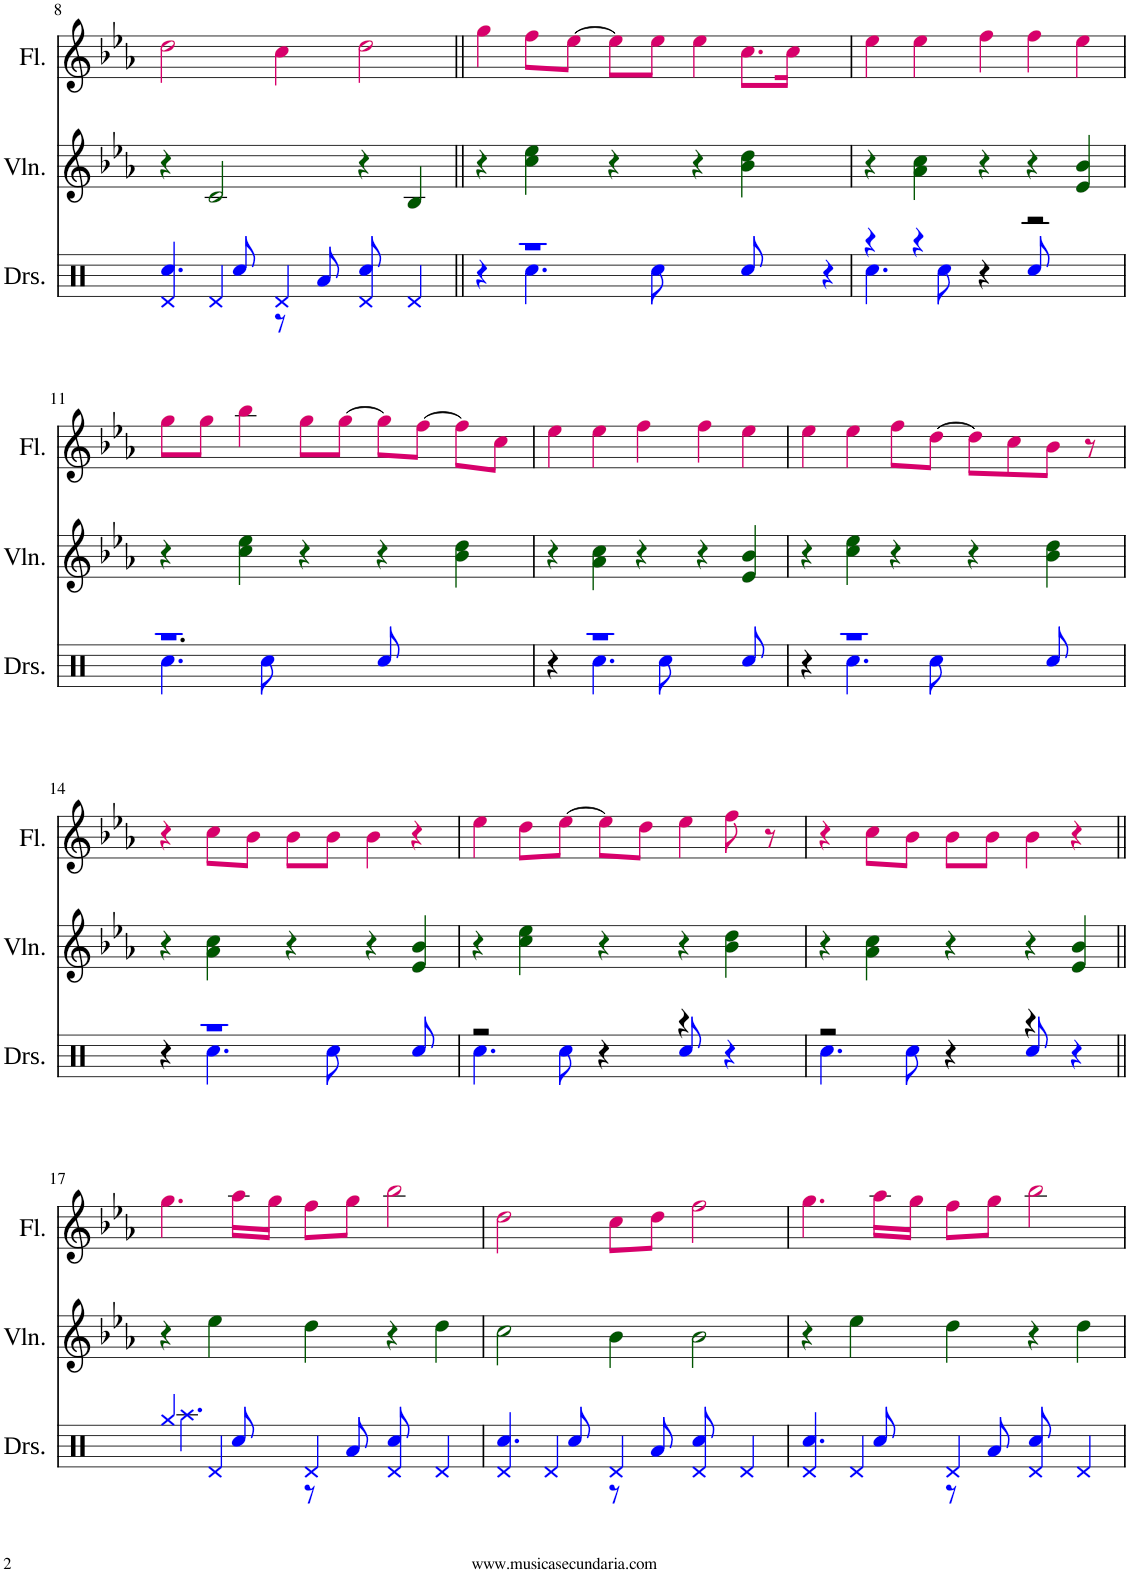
**kern	**kern	**kern
*part3	*part2	*part1
*staff3	*staff2	*staff1
*I"Drumset	*I"Violín	*I"Flauta
*I'Drs.	*I'Vln.	*I'Fl.
!!LO:PB:g=z
*clefX	*clefG2	*clefG2
*k[b-e-a-]	*k[b-e-a-]	*k[b-e-a-]
*M5/4	*M5/4	*M5/4
=8	=8	=8
*^	*	*
4Rdi/	4.Rcci/	4r	2ddj\
4Rdi/	.	2cZ/	.
.	8Rcci/	.	.
4Rdi/	8r	.	4ccj\
.	8Rai/L	.	.
4Rdi/	8Rcci/J	4r	2ddj\
.	4.ryy	.	.
4Rdi/	.	4B-Z/	.
=9||	=9||	=9||	=9||
4r	4ryy	4r	4ggj\
1r	4.Rcci\	4ccZ\ 4ee-Z\	8ffj\L
.	.	.	[8ee-j\J
.	.	4r	8ee-j\L]
.	8Rcci\L	.	8ee-j\J
.	4ryy	4r	4ee-j\
.	8Rcci/J	4b-Z\ 4ddZ\	8.ccj\L
.	4.ryy	.	.
.	.	.	16ccj\Jk
4r	.	4ryy	4ryy
=10	=10	=10	=10
4r	4.Rcci\	4r	4ee-j\
4r	.	4a-Z\ 4ccZ\	4ee-j\
.	8Rcci\L	.	.
4r	4ryy	4r	4ffj\
2r	8Rcci/J	4r	4ffj\
.	4.ryy	.	.
.	.	4e-Z/ 4b-Z/	4ee-j\
!!LO:LB:g=z
=11	=11	=11	=11
4%5r	4.Rcci\	4r	8ggj\L
.	.	.	8ggj\J
.	.	4ccZ\ 4ee-Z\	4bb-j\
.	8Rcci\L	.	.
.	4ryy	4r	8ggj\L
.	.	.	[8ggj\J
.	8Rcci/J	4r	8ggj\L]
.	4.ryy	.	[8ffj\J
.	.	4b-Z\ 4ddZ\	8ffj\L]
.	.	.	8ccj\J
=12	=12	=12	=12
4r	4ryy	4r	4ee-j\
4r	4.Rcci\	4a-Z\ 4ccZ\	4ee-j\
1r	.	4r	4ffj\
.	8Rcci\L	.	.
.	4ryy	4r	4ffj\
.	8Rcci/J	4e-Z/ 4b-Z/	4ee-j\
.	4.ryy	.	.
.	.	4ryy	4ryy
=13	=13	=13	=13
4r	4ryy	4r	4ee-j\
1r	4.Rcci\	4ccZ\ 4ee-Z\	4ee-j\
.	.	4r	8ffj\L
.	8Rcci\L	.	[8ddj\J
.	4ryy	4r	8ddj\L]
.	.	.	8ccj\
.	8Rcci/J	4b-Z\ 4ddZ\	8b-j\J
.	8ryy	.	8r
!!LO:LB:g=z
=14	=14	=14	=14
4r	4ryy	4r	4r
1r	4.Rcci\	4a-Z\ 4ccZ\	8ccj\L
.	.	.	8b-j\J
.	.	4r	8b-j\L
.	8Rcci\L	.	8b-j\J
.	4ryy	4r	4b-j\
.	8Rcci/J	4e-Z/ 4b-Z/	4r
.	8ryy	.	.
=15	=15	=15	=15
2r	4.Rcci\	4r	4ee-j\
.	.	4ccZ\ 4ee-Z\	8ddj\L
.	8Rcci\L	.	[8ee-j\J
4r	4ryy	4r	8ee-j\L]
.	.	.	8ddj\J
4r	8Rcci/J	4r	4ee-j\
.	4.ryy	.	.
4r	.	4b-Z\ 4ddZ\	8ffj\
.	.	.	8r
=16	=16	=16	=16
2r	4.Rcci\	4r	4r
.	.	4a-Z\ 4ccZ\	8ccj\L
.	8Rcci\L	.	8b-j\J
4r	4ryy	4r	8b-j\L
.	.	.	8b-j\J
4r	8Rcci/J	4r	4b-j\
.	4.ryy	.	.
4r	.	4e-Z/ 4b-Z/	4r
!!LO:LB:g=z
=17||	=17||	=17||	=17||
4Rggi/	4.Raai\	4r	4.ggj\
4Rdi/	.	4ee-Z\	.
.	8Rcci/	.	16aa-j\LL
.	.	.	16ggj\JJ
4Rdi/	8r	4ddZ\	8ffj\L
.	8Rai/L	.	8ggj\J
4Rdi/	8Rcci/J	4r	2bb-j\
.	4.ryy	.	.
4Rdi/	.	4ddZ\	.
=18	=18	=18	=18
4Rdi/	4.Rcci/	2ccZ\	2ddj\
4Rdi/	.	.	.
.	8Rcci/	.	.
4Rdi/	8r	4b-Z\	8ccj\L
.	8Rai/L	.	8ddj\J
4Rdi/	8Rcci/J	2b-Z\	2ffj\
.	4.ryy	.	.
4Rdi/	.	.	.
=19	=19	=19	=19
4Rdi/	4.Rcci/	4r	4.ggj\
4Rdi/	.	4ee-Z\	.
.	8Rcci/	.	16aa-j\LL
.	.	.	16ggj\JJ
4Rdi/	8r	4ddZ\	8ffj\L
.	8Rai/L	.	8ggj\J
4Rdi/	8Rcci/J	4r	2bb-j\
.	4.ryy	.	.
4Rdi/	.	4ddZ\	.
*v	*v	*	*
=	=	=
*-	*-	*-
